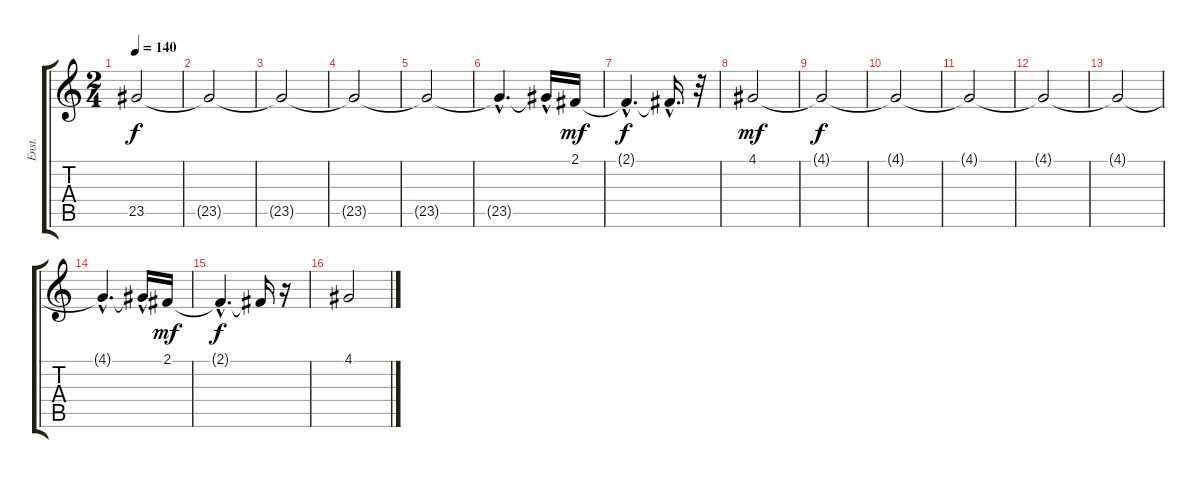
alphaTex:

\track ("Enst." "Enst.") {instrument synthstrings2}
\staff {score tabs}
\tuning (E4 B3 G3 D3 A2 E2) {hide}
\ts (2 4)
\tempo 140
\clef g2
\ks c
23.5{t}.2{dy f} |
23.5{t}.2 |
23.5{t}.2 |
23.5{t}.2 |
23.5{t}.2 |
23.5{hac t}.4{d} 23.5{hac t}.16 2.1.16{dy mf} |
2.1{hac t}.4{d dy f} 2.1{hac t}.16{d} r.32 |
4.1.2{dy mf} |
4.1{t}.2{dy f} |
4.1{t}.2 |
4.1{t}.2 |
4.1{t}.2 |
4.1{t}.2 |
4.1{hac t}.4{d} 4.1{hac t}.16 2.1.16{dy mf} |
2.1{hac t}.4{d dy f} 2.1{t}.16 r.16 |
4.1.2
